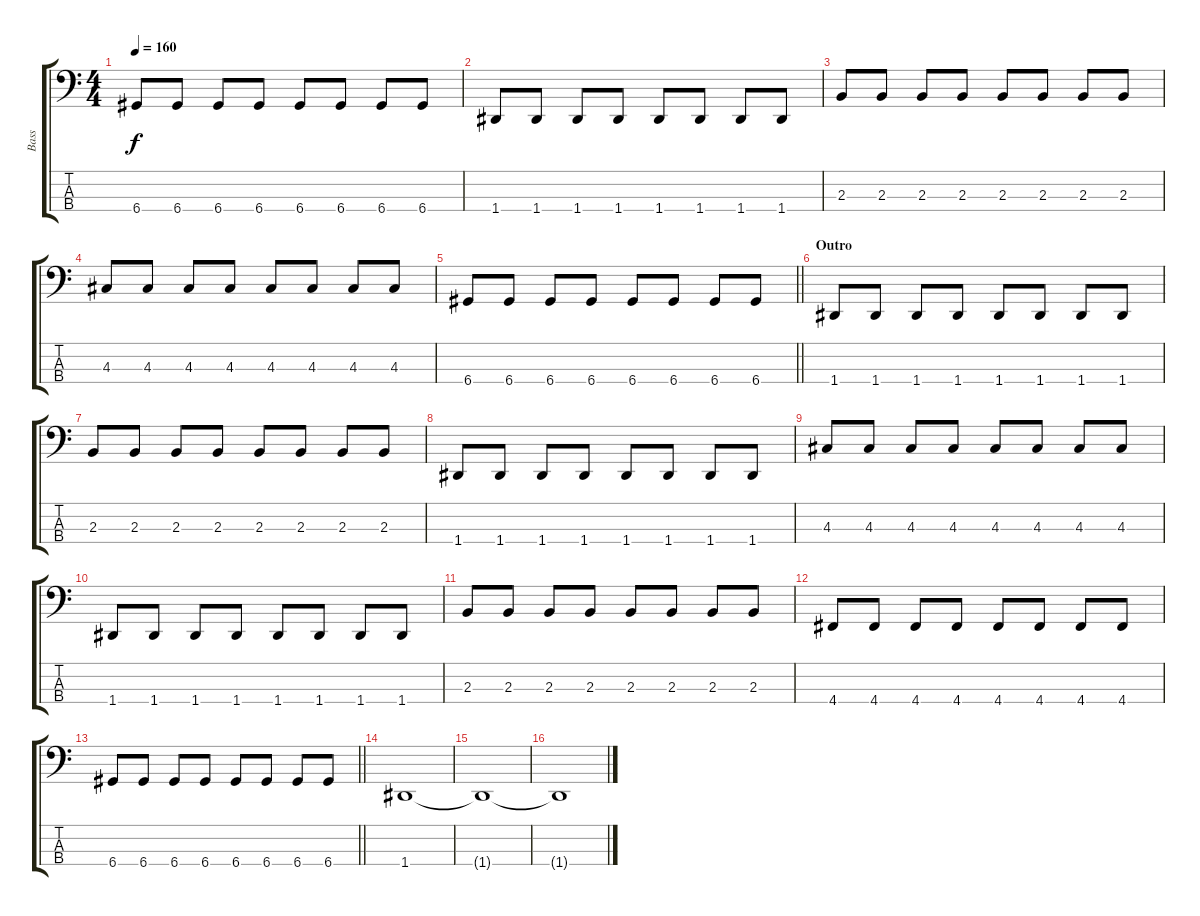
\track ("Bass" "Bass") {instrument electricbassfinger}
\staff {score tabs}
\tuning (G2 D2 A1 D1) {hide}
\ts (4 4)
\tempo 160
\clef f4
\ks c
6.4.8{dy f} 6.4.8 6.4.8 6.4.8 6.4.8 6.4.8 6.4.8 6.4.8 |
1.4.8 1.4.8 1.4.8 1.4.8 1.4.8 1.4.8 1.4.8 1.4.8 |
2.3.8 2.3.8 2.3.8 2.3.8 2.3.8 2.3.8 2.3.8 2.3.8 |
4.3.8 4.3.8 4.3.8 4.3.8 4.3.8 4.3.8 4.3.8 4.3.8 |
\barLineRight lightlight
6.4.8 6.4.8 6.4.8 6.4.8 6.4.8 6.4.8 6.4.8 6.4.8 |
\section ("" "Outro")
1.4.8 1.4.8 1.4.8 1.4.8 1.4.8 1.4.8 1.4.8 1.4.8 |
2.3.8 2.3.8 2.3.8 2.3.8 2.3.8 2.3.8 2.3.8 2.3.8 |
1.4.8 1.4.8 1.4.8 1.4.8 1.4.8 1.4.8 1.4.8 1.4.8 |
4.3.8 4.3.8 4.3.8 4.3.8 4.3.8 4.3.8 4.3.8 4.3.8 |
1.4.8 1.4.8 1.4.8 1.4.8 1.4.8 1.4.8 1.4.8 1.4.8 |
2.3.8 2.3.8 2.3.8 2.3.8 2.3.8 2.3.8 2.3.8 2.3.8 |
4.4.8 4.4.8 4.4.8 4.4.8 4.4.8 4.4.8 4.4.8 4.4.8 |
\barLineRight lightlight
6.4.8 6.4.8 6.4.8 6.4.8 6.4.8 6.4.8 6.4.8 6.4.8 |
1.4.1 |
1.4{t}.1 |
1.4{t}.1
